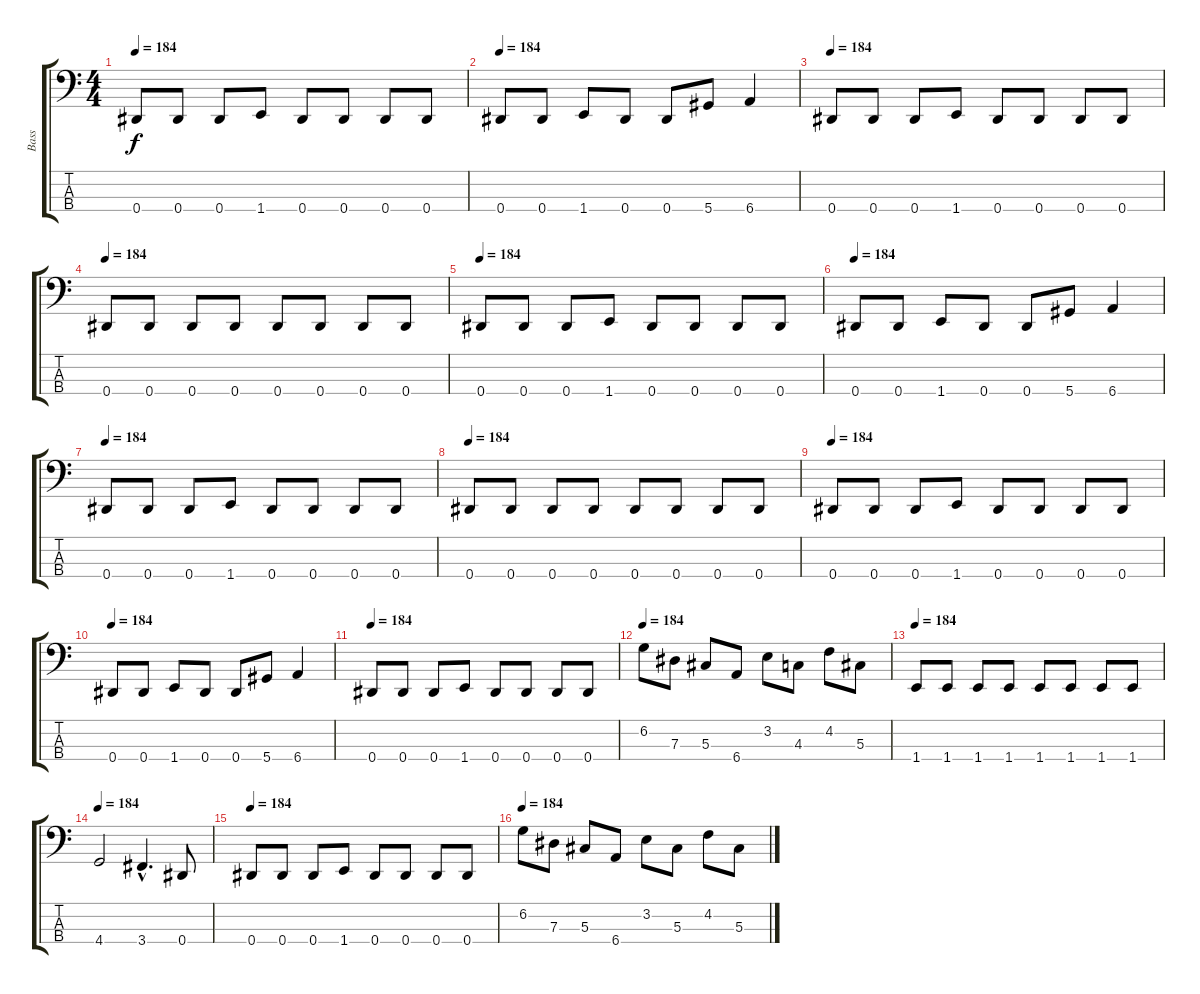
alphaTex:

\track ("Bass" "Bass") {instrument electricbasspick}
\staff {score tabs}
\tuning (Gb2 Db2 Ab1 Eb1) {hide}
\ts (4 4)
\tempo 184
\clef f4
\ks c
0.4.8{dy f} 0.4.8 0.4.8 1.4.8 0.4.8 0.4.8 0.4.8 0.4.8 |
\tempo 184
0.4.8 0.4.8 1.4.8 0.4.8 0.4.8 5.4.8 6.4.4 |
\tempo 184
0.4.8 0.4.8 0.4.8 1.4.8 0.4.8 0.4.8 0.4.8 0.4.8 |
\tempo 184
0.4.8 0.4.8 0.4.8 0.4.8 0.4.8 0.4.8 0.4.8 0.4.8 |
\tempo 184
0.4.8 0.4.8 0.4.8 1.4.8 0.4.8 0.4.8 0.4.8 0.4.8 |
\tempo 184
0.4.8 0.4.8 1.4.8 0.4.8 0.4.8 5.4.8 6.4.4 |
\tempo 184
0.4.8 0.4.8 0.4.8 1.4.8 0.4.8 0.4.8 0.4.8 0.4.8 |
\tempo 184
0.4.8 0.4.8 0.4.8 0.4.8 0.4.8 0.4.8 0.4.8 0.4.8 |
\tempo 184
0.4.8 0.4.8 0.4.8 1.4.8 0.4.8 0.4.8 0.4.8 0.4.8 |
\tempo 184
0.4.8 0.4.8 1.4.8 0.4.8 0.4.8 5.4.8 6.4.4 |
\tempo 184
0.4.8 0.4.8 0.4.8 1.4.8 0.4.8 0.4.8 0.4.8 0.4.8 |
\tempo 184
6.2.8 7.3.8 5.3.8 6.4.8 3.2.8 4.3.8 4.2.8 5.3.8 |
\tempo 184
1.4.8 1.4.8 1.4.8 1.4.8 1.4.8 1.4.8 1.4.8 1.4.8 |
\tempo 184
4.4.2 3.4{hac}.4{d} 0.4.8 |
\tempo 184
0.4.8 0.4.8 0.4.8 1.4.8 0.4.8 0.4.8 0.4.8 0.4.8 |
\tempo 184
6.2.8 7.3.8 5.3.8 6.4.8 3.2.8 5.3.8 4.2.8 5.3.8
